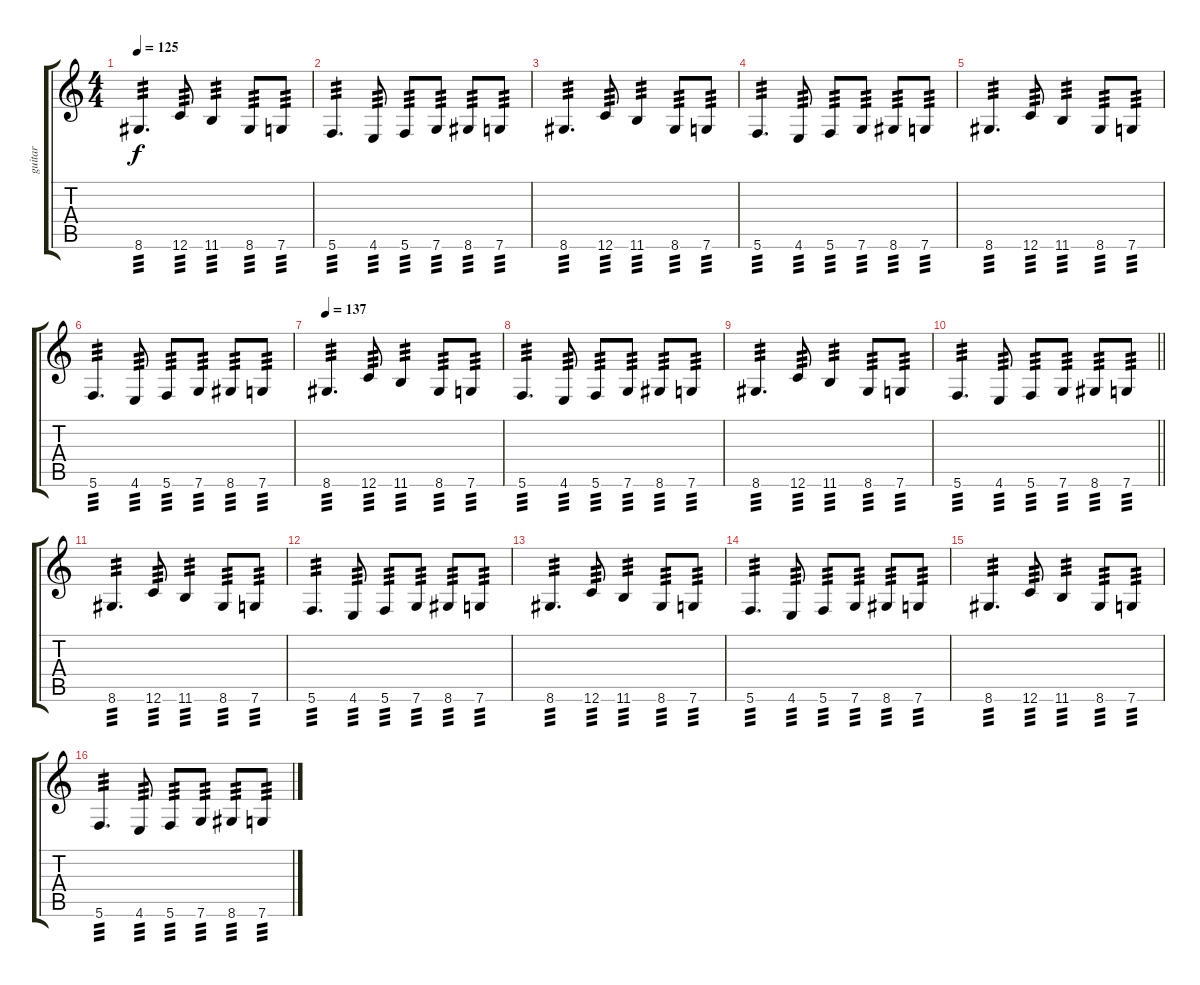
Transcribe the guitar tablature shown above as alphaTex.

\track ("guitar" "guitar") {instrument distortionguitar}
\staff {score tabs}
\tuning (D4 A3 F3 C3 G2 C2) {hide}
\ts (4 4)
\tempo 125
\clef g2
\ks c
8.6.4{d tp 3 dy f} 12.6.8{tp 3} 11.6.4{tp 3} 8.6.8{tp 3} 7.6.8{tp 3} |
5.6.4{d tp 3} 4.6.8{tp 3} 5.6.8{tp 3} 7.6.8{tp 3} 8.6.8{tp 3} 7.6.8{tp 3} |
8.6.4{d tp 3} 12.6.8{tp 3} 11.6.4{tp 3} 8.6.8{tp 3} 7.6.8{tp 3} |
5.6.4{d tp 3} 4.6.8{tp 3} 5.6.8{tp 3} 7.6.8{tp 3} 8.6.8{tp 3} 7.6.8{tp 3} |
8.6.4{d tp 3} 12.6.8{tp 3} 11.6.4{tp 3} 8.6.8{tp 3} 7.6.8{tp 3} |
5.6.4{d tp 3} 4.6.8{tp 3} 5.6.8{tp 3} 7.6.8{tp 3} 8.6.8{tp 3} 7.6.8{tp 3} |
\tempo 137
8.6.4{d tp 3} 12.6.8{tp 3} 11.6.4{tp 3} 8.6.8{tp 3} 7.6.8{tp 3} |
5.6.4{d tp 3} 4.6.8{tp 3} 5.6.8{tp 3} 7.6.8{tp 3} 8.6.8{tp 3} 7.6.8{tp 3} |
8.6.4{d tp 3} 12.6.8{tp 3} 11.6.4{tp 3} 8.6.8{tp 3} 7.6.8{tp 3} |
\barLineRight lightlight
5.6.4{d tp 3} 4.6.8{tp 3} 5.6.8{tp 3} 7.6.8{tp 3} 8.6.8{tp 3} 7.6.8{tp 3} |
8.6.4{d tp 3} 12.6.8{tp 3} 11.6.4{tp 3} 8.6.8{tp 3} 7.6.8{tp 3} |
5.6.4{d tp 3} 4.6.8{tp 3} 5.6.8{tp 3} 7.6.8{tp 3} 8.6.8{tp 3} 7.6.8{tp 3} |
8.6.4{d tp 3} 12.6.8{tp 3} 11.6.4{tp 3} 8.6.8{tp 3} 7.6.8{tp 3} |
5.6.4{d tp 3} 4.6.8{tp 3} 5.6.8{tp 3} 7.6.8{tp 3} 8.6.8{tp 3} 7.6.8{tp 3} |
8.6.4{d tp 3} 12.6.8{tp 3} 11.6.4{tp 3} 8.6.8{tp 3} 7.6.8{tp 3} |
5.6.4{d tp 3} 4.6.8{tp 3} 5.6.8{tp 3} 7.6.8{tp 3} 8.6.8{tp 3} 7.6.8{tp 3}
